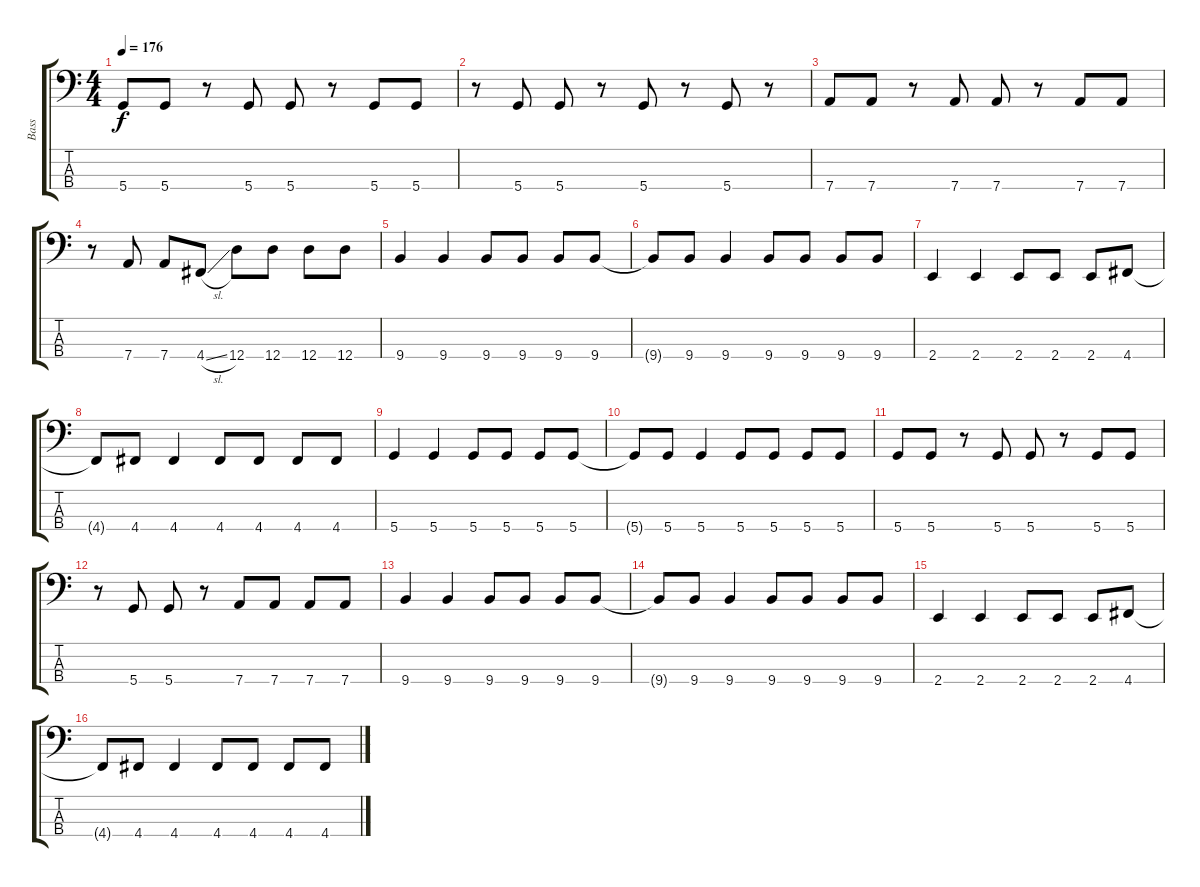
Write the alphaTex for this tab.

\track ("Bass" "Bass") {instrument electricbassfinger}
\staff {score tabs}
\tuning (G2 D2 A1 D1) {hide}
\ts (4 4)
\tempo 176
\clef f4
\ks c
5.4.8{dy f} 5.4.8 r.8 5.4.8 5.4.8 r.8 5.4.8 5.4.8 |
r.8 5.4.8 5.4.8 r.8 5.4.8 r.8 5.4.8 r.8 |
7.4.8 7.4.8 r.8 7.4.8 7.4.8 r.8 7.4.8 7.4.8 |
r.8 7.4.8 7.4.8 4.4{sl}.8 12.4.8 12.4.8 12.4.8 12.4.8 |
9.4.4 9.4.4 9.4.8 9.4.8 9.4.8 9.4.8 |
9.4{t}.8 9.4.8 9.4.4 9.4.8 9.4.8 9.4.8 9.4.8 |
2.4.4 2.4.4 2.4.8 2.4.8 2.4.8 4.4.8 |
4.4{t}.8 4.4.8 4.4.4 4.4.8 4.4.8 4.4.8 4.4.8 |
5.4.4 5.4.4 5.4.8 5.4.8 5.4.8 5.4.8 |
5.4{t}.8 5.4.8 5.4.4 5.4.8 5.4.8 5.4.8 5.4.8 |
5.4.8 5.4.8 r.8 5.4.8 5.4.8 r.8 5.4.8 5.4.8 |
r.8 5.4.8 5.4.8 r.8 7.4.8 7.4.8 7.4.8 7.4.8 |
9.4.4 9.4.4 9.4.8 9.4.8 9.4.8 9.4.8 |
9.4{t}.8 9.4.8 9.4.4 9.4.8 9.4.8 9.4.8 9.4.8 |
2.4.4 2.4.4 2.4.8 2.4.8 2.4.8 4.4.8 |
4.4{t}.8 4.4.8 4.4.4 4.4.8 4.4.8 4.4.8 4.4.8
